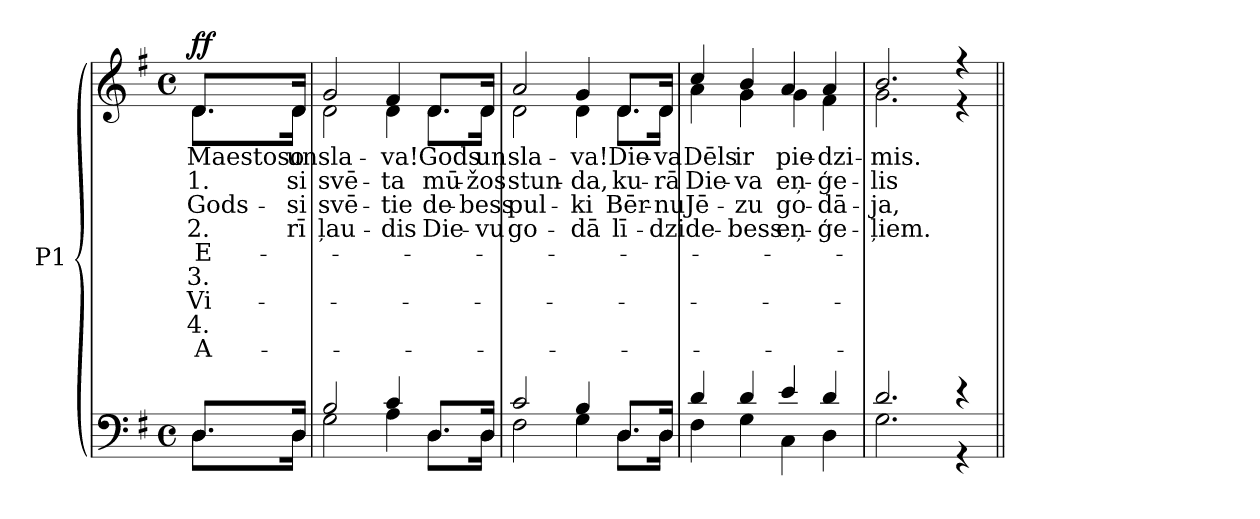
**kern	**kern	**text	**text	**text	**text	**text	**text	**text	**text	**text	**dynam
*part1	*part1	*part1	*part1	*part1	*part1	*part1	*part1	*part1	*part1	*part1	*part1
*staff2	*staff1	*staff1	*staff1	*staff1	*staff1	*staff1	*staff1	*staff1	*staff1	*staff1	*staff1/2
*I"P1	*	*	*	*	*	*	*	*	*	*	*
!!LO:PB:g=z
*clefF4	*clefG2	*	*	*	*	*	*	*	*	*	*
*k[f#]	*k[f#]	*	*	*	*	*	*	*	*	*	*
*G:	*G:	*	*	*	*	*	*	*	*	*	*
*M4/4	*M4/4	*	*	*	*	*	*	*	*	*	*
*met(c)	*met(c)	*	*	*	*	*	*	*	*	*	*
=	=	=	=	=	=	=	=	=	=	=	=
*^	*	*	*	*	*	*	*	*	*	*	*
!	!	!	!LO:LY:a:color=#000000	!LO:LY:b:color=#000000	!LO:LY:b:color=#000000	!LO:LY:b:color=#000000	!LO:LY:b:color=#000000	!LO:LY:b:color=#000000	!LO:LY:b:color=#000000	!LO:LY:b:color=#000000	!LO:LY:b:color=#000000	!
*	*	*^	*	*	*	*	*	*	*	*	*	*
8.Di/L	8.Di\L	8.di/L	8.di\L	Maestoso	1.	Gods-	2.	E-	3.	Vi-	4.	A-	f f
!	!	!	!	!LO:LY:b:color=#000000	!LO:LY:b:color=#000000	!LO:LY:b:color=#000000	!LO:LY:b:color=#000000	!	!	!	!	!	!
16Di/Jk	16Di\Jk	16di/Jk	16di\Jk	-un	-si	-si	-rī	.	.	.	.	.	.
=1	=1	=1	=1	=1	=1	=1	=1	=1	=1	=1	=1	=1	=1
!	!	!	!	!LO:LY:b:color=#000000	!LO:LY:b:color=#000000	!LO:LY:b:color=#000000	!LO:LY:b:color=#000000	!	!	!	!	!	!
2Bi/	2Gi\	2gi/	2di\	sla-	svē-	svē-	ļau-	.	.	.	.	.	.
!	!	!	!	!LO:LY:b:color=#000000	!LO:LY:b:color=#000000	!LO:LY:b:color=#000000	!LO:LY:b:color=#000000	!	!	!	!	!	!
4ci/	4Ai\	4f#i/	4di\	-va!	-ta	-tie	-dis	.	.	.	.	.	.
!	!	!	!	!LO:LY:b:color=#000000	!LO:LY:b:color=#000000	!LO:LY:b:color=#000000	!LO:LY:b:color=#000000	!	!	!	!	!	!
8.Di/L	8.Di\L	8.di/L	8.di\L	Gods	mū-	de-	Die-	.	.	.	.	.	.
!	!	!	!	!LO:LY:b:color=#000000	!LO:LY:b:color=#000000	!LO:LY:b:color=#000000	!LO:LY:b:color=#000000	!	!	!	!	!	!
16Di/Jk	16Di\Jk	16di/Jk	16di\Jk	un	-žos	-bess	-vu	.	.	.	.	.	.
=2	=2	=2	=2	=2	=2	=2	=2	=2	=2	=2	=2	=2	=2
!	!	!	!	!LO:LY:b:color=#000000	!LO:LY:b:color=#000000	!LO:LY:b:color=#000000	!LO:LY:b:color=#000000	!	!	!	!	!	!
2ci/	2F#i\	2ai/	2di\	sla-	stun-	pul-	go-	.	.	.	.	.	.
!	!	!	!	!LO:LY:b:color=#000000	!LO:LY:b:color=#000000	!LO:LY:b:color=#000000	!LO:LY:b:color=#000000	!	!	!	!	!	!
4Bi/	4Gi\	4gi/	4di\	-va!	-da,	-ki	-dā	.	.	.	.	.	.
!	!	!	!	!LO:LY:b:color=#000000	!LO:LY:b:color=#000000	!LO:LY:b:color=#000000	!LO:LY:b:color=#000000	!	!	!	!	!	!
8.Di/L	8.Di\L	8.di/L	8.di\L	Die-	ku-	Bēr-	lī-	.	.	.	.	.	.
!	!	!	!	!LO:LY:b:color=#000000	!LO:LY:b:color=#000000	!LO:LY:b:color=#000000	!LO:LY:b:color=#000000	!	!	!	!	!	!
16Di/Jk	16Di\Jk	16di/Jk	16di\Jk	-va	-rā	-nu	-dzi	.	.	.	.	.	.
=3	=3	=3	=3	=3	=3	=3	=3	=3	=3	=3	=3	=3	=3
!	!	!	!	!LO:LY:b:color=#000000	!LO:LY:b:color=#000000	!LO:LY:b:color=#000000	!LO:LY:b:color=#000000	!	!	!	!	!	!
4di/	4F#i\	4cci/	4ai\	Dēls	Die-	Jē-	de-	.	.	.	.	.	.
!	!	!	!	!LO:LY:b:color=#000000	!LO:LY:b:color=#000000	!LO:LY:b:color=#000000	!LO:LY:b:color=#000000	!	!	!	!	!	!
4di/	4Gi\	4bi/	4gi\	ir	-va	-zu	-bess	.	.	.	.	.	.
!	!	!	!	!LO:LY:b:color=#000000	!LO:LY:b:color=#000000	!LO:LY:b:color=#000000	!LO:LY:b:color=#000000	!	!	!	!	!	!
4ei/	4Ci\	4ai/	4gi\	pie-	eņ-	go-	eņ-	.	.	.	.	.	.
!	!	!	!	!LO:LY:b:color=#000000	!LO:LY:b:color=#000000	!LO:LY:b:color=#000000	!LO:LY:b:color=#000000	!	!	!	!	!	!
4di/	4Di\	4ai/	4f#i\	-dzi-	-ģe-	-dā-	-ģe-	.	.	.	.	.	.
=4	=4	=4	=4	=4	=4	=4	=4	=4	=4	=4	=4	=4	=4
!	!	!	!	!LO:LY:b:color=#000000	!LO:LY:b:color=#000000	!LO:LY:b:color=#000000	!LO:LY:b:color=#000000	!	!	!	!	!	!
2.di/	2.Gi\	2.bi/	2.gi\	-mis.	-lis	-ja,	-ļiem.	.	.	.	.	.	.
4r	4r	4r	4r	.	.	.	.	.	.	.	.	.	.
*v	*v	*	*	*	*	*	*	*	*	*	*	*	*
*	*v	*v	*	*	*	*	*	*	*	*	*	*
=||	=||	=||	=||	=||	=||	=||	=||	=||	=||	=||	=||
*-	*-	*-	*-	*-	*-	*-	*-	*-	*-	*-	*-
